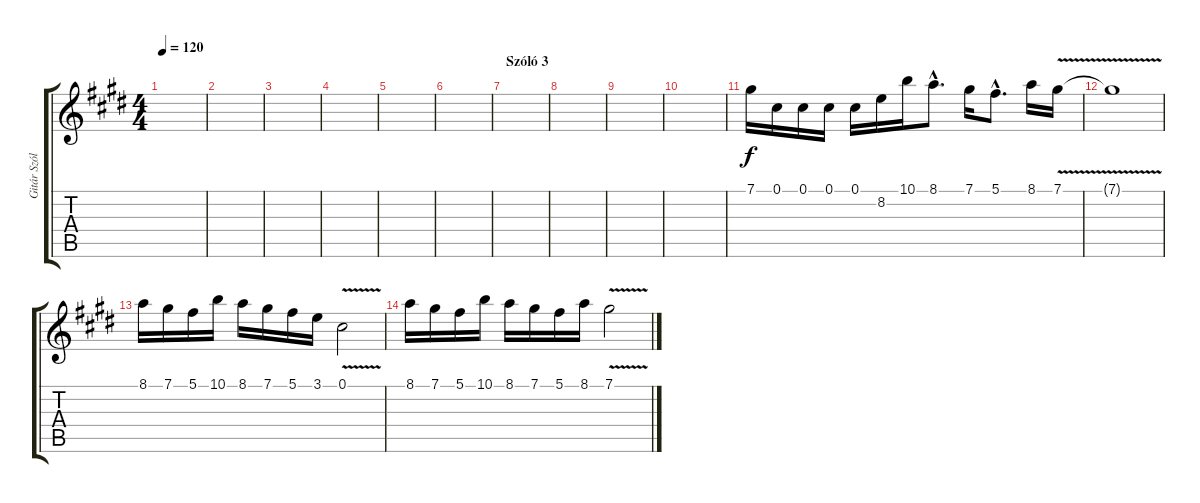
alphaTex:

\track ("Gitár Szóló 2" "Gitár Szól") {instrument overdrivenguitar}
\staff {score tabs}
\tuning (Db4 Ab3 E3 B2 Gb2 Db2) {hide}
\ts (4 4)
\tempo 120
\clef g2
\ks c#minor
|
|
|
|
|
|
\section ("" "Szóló 3")
|
|
|
|
7.1.16 0.1.16 0.1.16 0.1.16 0.1.16 8.2.16 10.1.16 8.1{hac}.8{d} 7.1.16 5.1{hac}.8{d} 8.1.16 7.1{v}.16 |
7.1{t}.1 |
8.1.16 7.1.16 5.1.16 10.1.16 8.1.16 7.1.16 5.1.16 3.1.16 0.1{v}.2 |
8.1.16 7.1.16 5.1.16 10.1.16 8.1.16 7.1.16 5.1.16 8.1.16 7.1{v}.2
